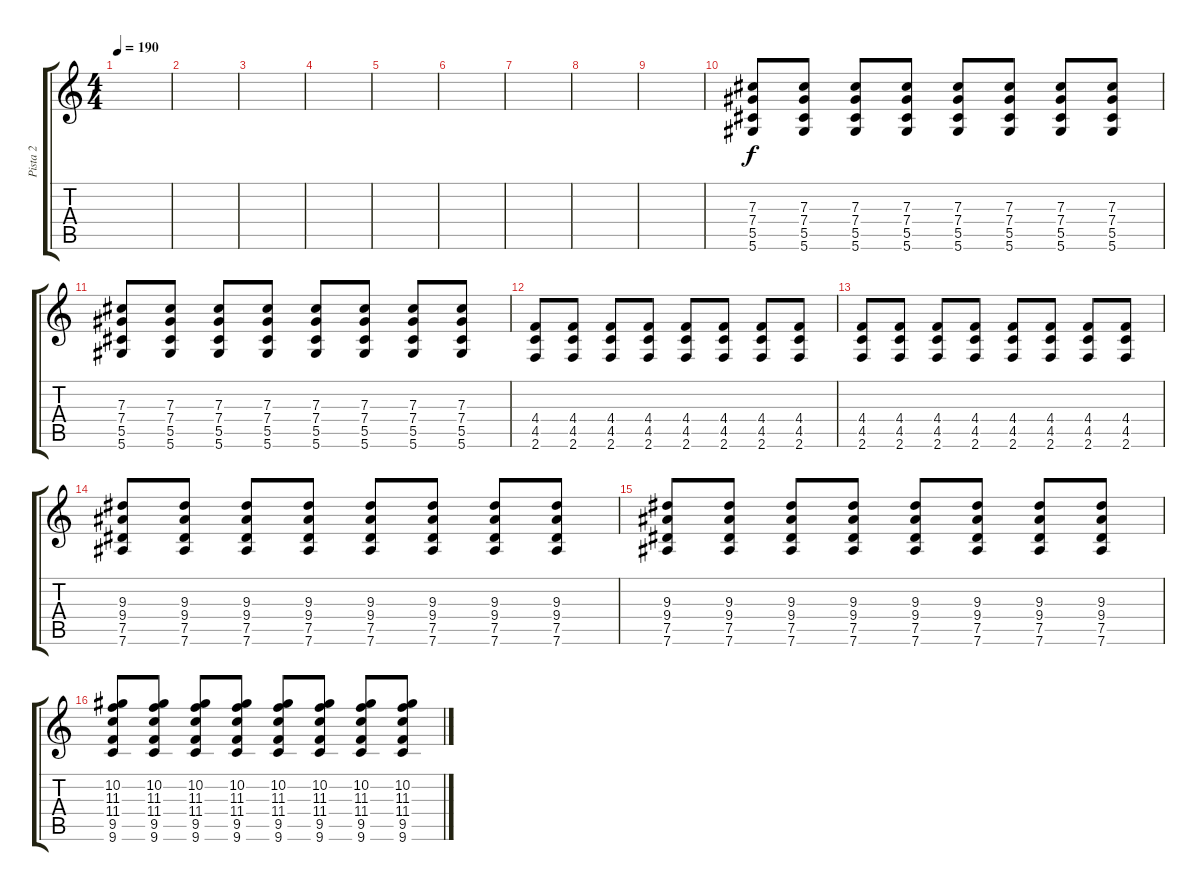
\track ("Pista 2" "Pista 2") {instrument overdrivenguitar}
\staff {score tabs}
\tuning (Eb4 Bb3 Gb3 Db3 Ab2 Eb2) {hide}
\ts (4 4)
\tempo 190
\clef g2
\ks c
|
|
|
|
|
|
|
|
|
(7.3 7.4 5.5 5.6).8 (7.3 7.4 5.5 5.6).8 (7.3 7.4 5.5 5.6).8 (7.3 7.4 5.5 5.6).8 (7.3 7.4 5.5 5.6).8 (7.3 7.4 5.5 5.6).8 (7.3 7.4 5.5 5.6).8 (7.3 7.4 5.5 5.6).8 |
(7.3 7.4 5.5 5.6).8 (7.3 7.4 5.5 5.6).8 (7.3 7.4 5.5 5.6).8 (7.3 7.4 5.5 5.6).8 (7.3 7.4 5.5 5.6).8 (7.3 7.4 5.5 5.6).8 (7.3 7.4 5.5 5.6).8 (7.3 7.4 5.5 5.6).8 |
(4.4 4.5 2.6).8 (4.4 4.5 2.6).8 (4.4 4.5 2.6).8 (4.4 4.5 2.6).8 (4.4 4.5 2.6).8 (4.4 4.5 2.6).8 (4.4 4.5 2.6).8 (4.4 4.5 2.6).8 |
(4.4 4.5 2.6).8 (4.4 4.5 2.6).8 (4.4 4.5 2.6).8 (4.4 4.5 2.6).8 (4.4 4.5 2.6).8 (4.4 4.5 2.6).8 (4.4 4.5 2.6).8 (4.4 4.5 2.6).8 |
(9.3 9.4 7.5 7.6).8 (9.3 9.4 7.5 7.6).8 (9.3 9.4 7.5 7.6).8 (9.3 9.4 7.5 7.6).8 (9.3 9.4 7.5 7.6).8 (9.3 9.4 7.5 7.6).8 (9.3 9.4 7.5 7.6).8 (9.3 9.4 7.5 7.6).8 |
(9.3 9.4 7.5 7.6).8 (9.3 9.4 7.5 7.6).8 (9.3 9.4 7.5 7.6).8 (9.3 9.4 7.5 7.6).8 (9.3 9.4 7.5 7.6).8 (9.3 9.4 7.5 7.6).8 (9.3 9.4 7.5 7.6).8 (9.3 9.4 7.5 7.6).8 |
(10.2 11.3 11.4 9.5 9.6).8 (10.2 11.3 11.4 9.5 9.6).8 (10.2 11.3 11.4 9.5 9.6).8 (10.2 11.3 11.4 9.5 9.6).8 (10.2 11.3 11.4 9.5 9.6).8 (10.2 11.3 11.4 9.5 9.6).8 (10.2 11.3 11.4 9.5 9.6).8 (10.2 11.3 11.4 9.5 9.6).8
